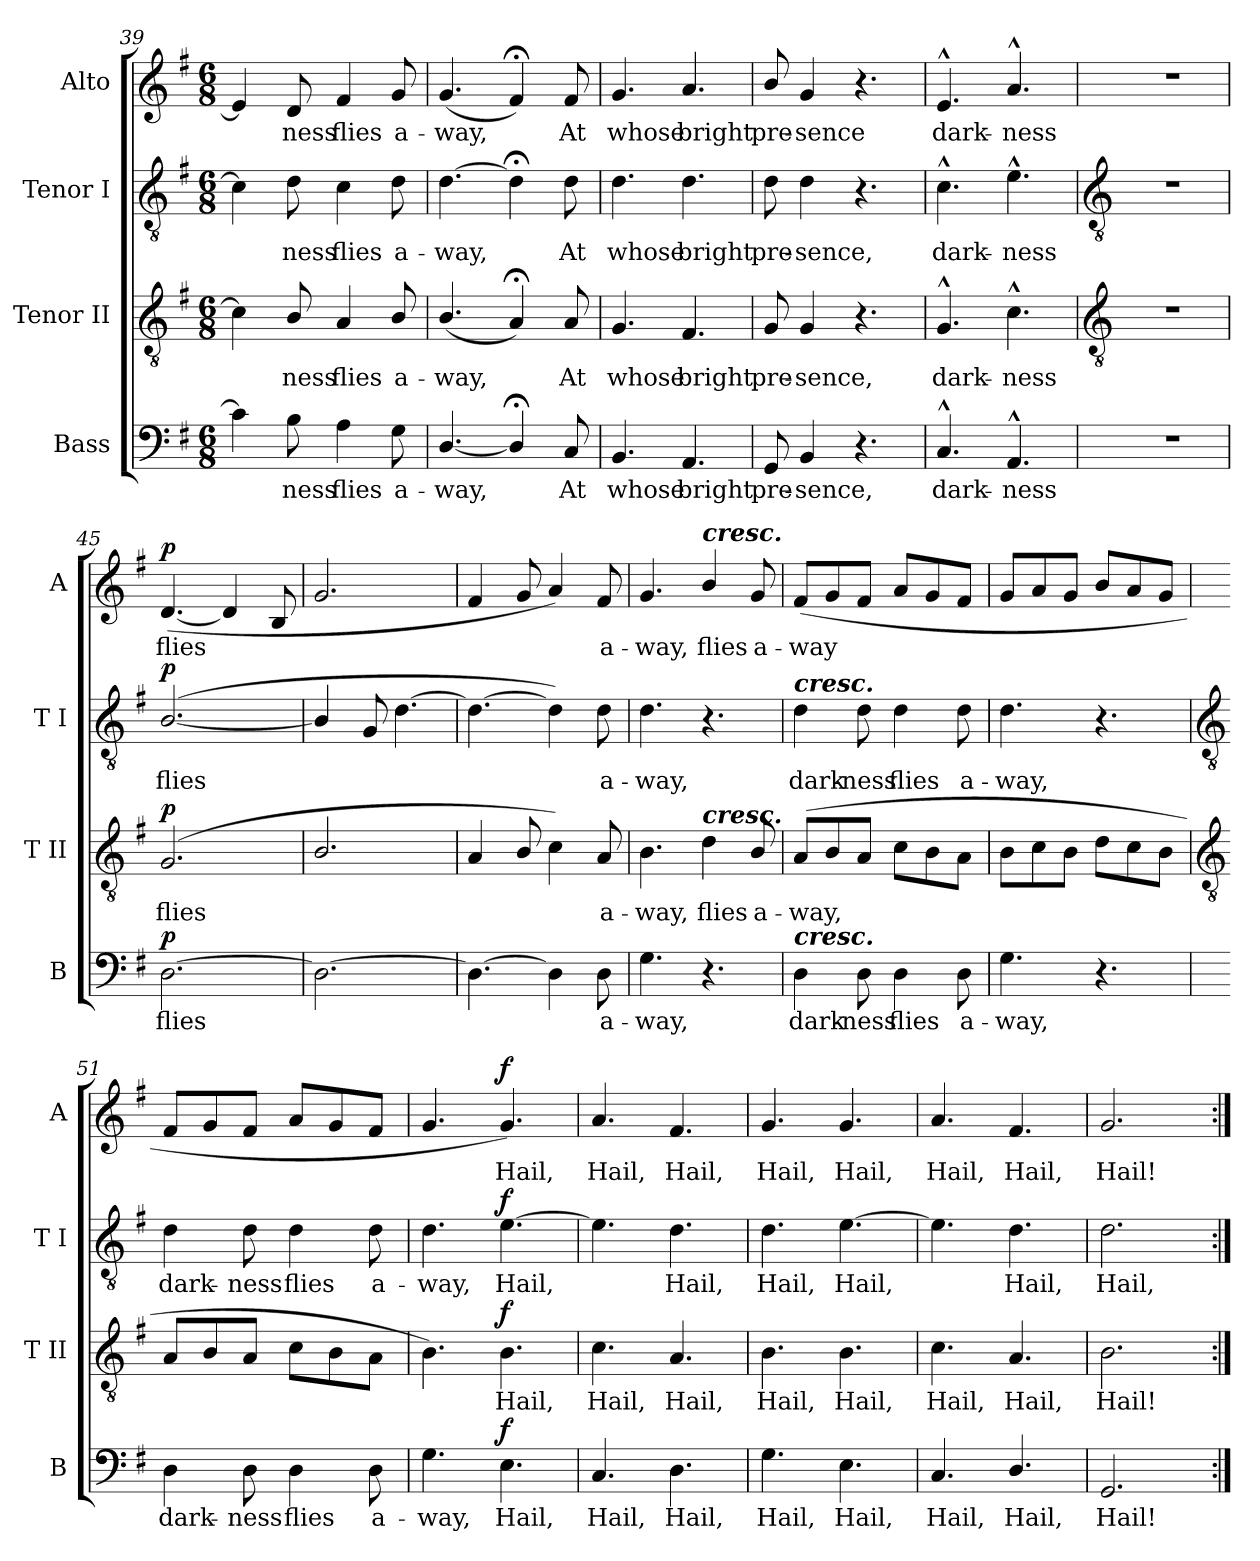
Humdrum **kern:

**kern	**text	**dynam	**kern	**text	**dynam	**kern	**text	**dynam	**kern	**text	**dynam
*part4	*part4	*part4	*part3	*part3	*part3	*part2	*part2	*part2	*part1	*part1	*part1
*staff4	*staff4	*staff4	*staff3	*staff3	*staff3	*staff2	*staff2	*staff2	*staff1	*staff1	*staff1
*I"Bass	*	*	*I"Tenor II	*	*	*I"Tenor I	*	*	*I"Alto	*	*
*I'B	*	*	*I'T II	*	*	*I'T I	*	*	*I'A	*	*
*clefF4	*	*	*clefGv2	*	*	*clefGv2	*	*	*clefG2	*	*
*k[f#]	*	*	*k[f#]	*	*	*k[f#]	*	*	*k[f#]	*	*
*G:	*	*	*G:	*	*	*G:	*	*	*G:	*	*
*M6/8	*	*	*M6/8	*	*	*M6/8	*	*	*M6/8	*	*
=39	=39	=39	=39	=39	=39	=39	=39	=39	=39	=39	=39
4c]	.	.	4c]	.	.	4c]	.	.	4e]	.	.
!	!LO:LY:b	!	!	!LO:LY:b	!	!	!LO:LY:b	!	!	!LO:LY:b	!
8B	ness	.	8B/	ness	.	8d	ness	.	8d	ness	.
!	!LO:LY:b	!	!	!LO:LY:b	!	!	!LO:LY:b	!	!	!LO:LY:b	!
4A	ﬂies	.	4A	ﬂies	.	4c	ﬂies	.	4f#	ﬂies	.
!	!LO:LY:b	!	!	!LO:LY:b	!	!	!LO:LY:b	!	!	!LO:LY:b	!
8G	a-	.	8B/	a-	.	8d	a-	.	8g	a-	.
=40	=40	=40	=40	=40	=40	=40	=40	=40	=40	=40	=40
!	!LO:LY:b	!	!	!LO:LY:b	!	!	!LO:LY:b	!	!	!LO:LY:b	!
[4.D/	-way,	.	(<4.B/	-way,	.	[4.d	-way,	.	(<4.g	-way,	.
4D;</]	.	.	4A;<)	.	.	4d;<]	.	.	4f#;<)	.	.
!	!LO:LY:b	!	!	!LO:LY:b	!	!	!LO:LY:b	!	!	!LO:LY:b	!
8C	At	.	8A	At	.	8d	At	.	8f#	At	.
=41	=41	=41	=41	=41	=41	=41	=41	=41	=41	=41	=41
!	!LO:LY:b	!	!	!LO:LY:b	!	!	!LO:LY:b	!	!	!LO:LY:b	!
4.BB	whose	.	4.G	whose	.	4.d	whose	.	4.g	whose	.
!	!LO:LY:b	!	!	!LO:LY:b	!	!	!LO:LY:b	!	!	!LO:LY:b	!
4.AA	bright	.	4.F#	bright	.	4.d	bright	.	4.a	bright	.
=42	=42	=42	=42	=42	=42	=42	=42	=42	=42	=42	=42
!	!LO:LY:b	!	!	!LO:LY:b	!	!	!LO:LY:b	!	!	!LO:LY:b	!
8GG	pre-	.	8G	pre-	.	8d	pre-	.	8b/	pre-	.
!	!LO:LY:b	!	!	!LO:LY:b	!	!	!LO:LY:b	!	!	!LO:LY:b	!
4BB	-sence,	.	4G	-sence,	.	4d	-sence,	.	4g	-sence	.
4.r	.	.	4.r	.	.	4.r	.	.	4.r	.	.
=43	=43	=43	=43	=43	=43	=43	=43	=43	=43	=43	=43
!	!LO:LY:b	!	!	!LO:LY:b	!	!	!LO:LY:b	!	!	!LO:LY:b	!
4.C^^	dark-	.	4.G^^	dark-	.	4.c^^	dark-	.	4.e^^	dark-	.
!	!LO:LY:b	!	!	!LO:LY:b	!	!	!LO:LY:b	!	!	!LO:LY:b	!
4.AA^^	-ness	.	4.c^^	-ness	.	4.e^^	-ness	.	4.a^^	-ness	.
!!LO:LB:g=z
=44	=44	=44	=44	=44	=44	=44	=44	=44	=44	=44	=44
*	*	*	*clefGv2	*	*	*clefGv2	*	*	*	*	*
2.r	.	.	2.r	.	.	2.r	.	.	2.r	.	.
=45	=45	=45	=45	=45	=45	=45	=45	=45	=45	=45	=45
!	!LO:LY:b	!LO:DY:b	!	!LO:LY:b	!LO:DY:b	!	!LO:LY:b	!LO:DY:b	!	!LO:LY:b	!LO:DY:b
[2.D\	ﬂies	p	(<2.G	ﬂies	p	(>[2.B/	ﬂies	p	(<[4.d	ﬂies	p
.	.	.	.	.	.	.	.	.	4d]	.	.
.	.	.	.	.	.	.	.	.	8B	.	.
=46	=46	=46	=46	=46	=46	=46	=46	=46	=46	=46	=46
2.D\_	.	.	2.B/	.	.	4B/]	.	.	2.g	.	.
.	.	.	.	.	.	8G	.	.	.	.	.
.	.	.	.	.	.	[4.d	.	.	.	.	.
=47	=47	=47	=47	=47	=47	=47	=47	=47	=47	=47	=47
4.D\_	.	.	4A	.	.	4.d_	.	.	4f#	.	.
.	.	.	8B/	.	.	.	.	.	8g	.	.
4D\]	.	.	4c)	.	.	4d])	.	.	4a)	.	.
!	!LO:LY:b	!	!	!LO:LY:b	!	!	!LO:LY:b	!	!	!LO:LY:b	!
8D\	a-	.	8A	a-	.	8d	a-	.	8f#	a-	.
=48	=48	=48	=48	=48	=48	=48	=48	=48	=48	=48	=48
!	!LO:LY:b	!	!	!LO:LY:b	!	!	!LO:LY:b	!	!	!LO:LY:b	!
4.G	-way,	.	4.B	-way,	.	4.d	-way,	.	4.g	-way,	.
!	!	!	!	!	!	!	!	!	!LO:TX:a:Bi:t=cresc.	!	!
!	!	!	!LO:TX:a:Bi:t=cresc.	!	!	!	!	!	!	!	!
!	!	!	!	!LO:LY:b	!	!	!	!	!	!LO:LY:b	!
4.r	.	.	4d	flies	.	4.r	.	.	4b/	flies	.
!	!	!	!	!LO:LY:b	!	!	!	!	!	!LO:LY:b	!
.	.	.	8B/	a-	.	.	.	.	8g	a-	.
=49	=49	=49	=49	=49	=49	=49	=49	=49	=49	=49	=49
!	!	!	!	!	!	!LO:TX:a:Bi:t=cresc.	!	!	!	!	!
!LO:TX:a:Bi:t=cresc.	!	!	!	!	!	!	!	!	!	!	!
!	!LO:LY:b	!	!	!LO:LY:b	!	!	!LO:LY:b	!	!	!LO:LY:b	!
4D	dark-	.	(<8AL	-way,	.	4d	dark-	.	(<8f#L	-way	.
.	.	.	8B	.	.	.	.	.	8g	.	.
!	!LO:LY:b	!	!	!	!	!	!LO:LY:b	!	!	!	!
8D	-ness	.	8AJ	.	.	8d	-ness	.	8f#J	.	.
!	!LO:LY:b	!	!	!	!	!	!LO:LY:b	!	!	!	!
4D	ﬂies	.	8cL	.	.	4d	ﬂies	.	8aL	.	.
.	.	.	8B	.	.	.	.	.	8g	.	.
!	!LO:LY:b	!	!	!	!	!	!LO:LY:b	!	!	!	!
8D	a-	.	8AJ	.	.	8d	a-	.	8f#J	.	.
=50	=50	=50	=50	=50	=50	=50	=50	=50	=50	=50	=50
!	!LO:LY:b	!	!	!	!	!	!LO:LY:b	!	!	!	!
4.G	-way,	.	8BL	.	.	4.d	-way,	.	8gL	.	.
.	.	.	8c	.	.	.	.	.	8a	.	.
.	.	.	8BJ	.	.	.	.	.	8gJ	.	.
4.r	.	.	8dL	.	.	4.r	.	.	8bL	.	.
.	.	.	8c	.	.	.	.	.	8a	.	.
.	.	.	8BJ	.	.	.	.	.	8gJ	.	.
!!LO:LB:g=z
=51	=51	=51	=51	=51	=51	=51	=51	=51	=51	=51	=51
*	*	*	*clefGv2	*	*	*clefGv2	*	*	*	*	*
!	!LO:LY:b	!	!	!	!	!	!LO:LY:b	!	!	!	!
4D	dark-	.	8AL	.	.	4d	dark-	.	8f#L	.	.
.	.	.	8B	.	.	.	.	.	8g	.	.
!	!LO:LY:b	!	!	!	!	!	!LO:LY:b	!	!	!	!
8D	-ness	.	8AJ	.	.	8d	-ness	.	8f#J	.	.
!	!LO:LY:b	!	!	!	!	!	!LO:LY:b	!	!	!	!
4D	ﬂies	.	8cL	.	.	4d	ﬂies	.	8aL	.	.
.	.	.	8B	.	.	.	.	.	8g	.	.
!	!LO:LY:b	!	!	!	!	!	!LO:LY:b	!	!	!	!
8D	a-	.	8AJ	.	.	8d	a-	.	8f#J	.	.
=52	=52	=52	=52	=52	=52	=52	=52	=52	=52	=52	=52
!	!LO:LY:b	!	!	!	!	!	!LO:LY:b	!	!	!	!
4.G	-way,	.	4.B)	.	.	4.d	-way,	.	4.g	.	.
!	!LO:LY:b	!LO:DY:b	!	!LO:LY:b	!LO:DY:b	!	!LO:LY:b	!LO:DY:b	!	!LO:LY:b	!LO:DY:b
4.E	Hail,	f	4.B	Hail,	f	[4.e	Hail,	f	4.g)	Hail,	f
=53	=53	=53	=53	=53	=53	=53	=53	=53	=53	=53	=53
!	!LO:LY:b	!	!	!LO:LY:b	!	!	!	!	!	!LO:LY:b	!
4.C	Hail,	.	4.c	Hail,	.	4.e]	.	.	4.a	Hail,	.
!	!LO:LY:b	!	!	!LO:LY:b	!	!	!LO:LY:b	!	!	!LO:LY:b	!
4.D	Hail,	.	4.A	Hail,	.	4.d	Hail,	.	4.f#	Hail,	.
=54	=54	=54	=54	=54	=54	=54	=54	=54	=54	=54	=54
!	!LO:LY:b	!	!	!LO:LY:b	!	!	!LO:LY:b	!	!	!LO:LY:b	!
4.G	Hail,	.	4.B	Hail,	.	4.d	Hail,	.	4.g	Hail,	.
!	!LO:LY:b	!	!	!LO:LY:b	!	!	!LO:LY:b	!	!	!LO:LY:b	!
4.E	Hail,	.	4.B	Hail,	.	[4.e	Hail,	.	4.g	Hail,	.
=55	=55	=55	=55	=55	=55	=55	=55	=55	=55	=55	=55
!	!LO:LY:b	!	!	!LO:LY:b	!	!	!	!	!	!LO:LY:b	!
4.C	Hail,	.	4.c	Hail,	.	4.e]	.	.	4.a	Hail,	.
!	!LO:LY:b	!	!	!LO:LY:b	!	!	!LO:LY:b	!	!	!LO:LY:b	!
4.D/	Hail,	.	4.A	Hail,	.	4.d	Hail,	.	4.f#	Hail,	.
=56	=56	=56	=56	=56	=56	=56	=56	=56	=56	=56	=56
!	!LO:LY:b	!	!	!LO:LY:b	!	!	!LO:LY:b	!	!	!LO:LY:b	!
2.GG	Hail!	.	2.B	Hail!	.	2.d	Hail,	.	2.g	Hail!	.
=:|!	=:|!	=:|!	=:|!	=:|!	=:|!	=:|!	=:|!	=:|!	=:|!	=:|!	=:|!
*-	*-	*-	*-	*-	*-	*-	*-	*-	*-	*-	*-
